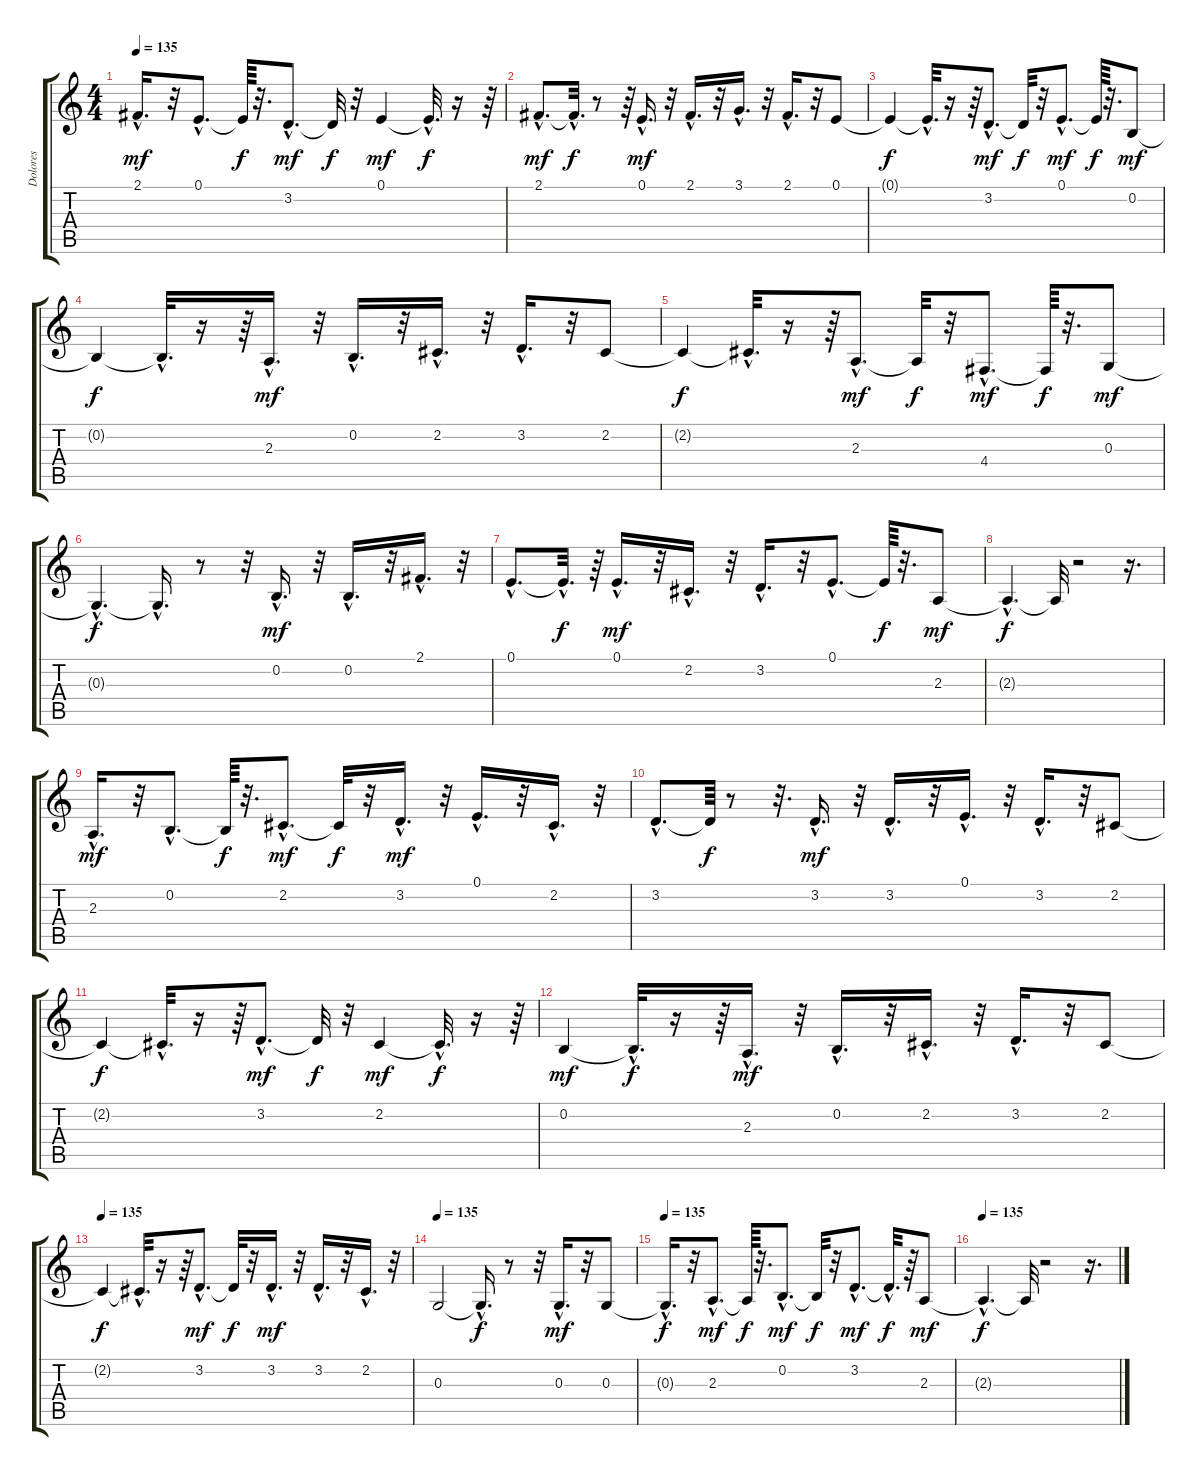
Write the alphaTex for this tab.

\track ("Dolores" "Dolores") {instrument panflute}
\staff {score tabs}
\tuning (E4 B3 G3 D3 A2 E2) {hide}
\ts (4 4)
\tempo 135
\clef g2
\ks c
2.1{hac}.16{d dy mf} r.32 0.1{hac}.8{d} 0.1{t}.64{dy f} r.32{d} 3.2{hac}.8{d dy mf} 3.2{t}.32{dy f} r.32 0.1.4{dy mf} 0.1{hac t}.32{d dy f} r.16 r.64 |
2.1{hac}.8{d dy mf} 2.1{hac t}.32{d dy f} r.8 r.64 0.1{hac}.16{d dy mf} r.32 2.1{hac}.16{d} r.32 3.1{hac}.16{d} r.32 2.1{hac}.16{d} r.32 0.1.8 |
0.1{t}.4{dy f} 0.1{hac t}.32{d} r.16 r.64 3.2{hac}.8{d dy mf} 3.2{t}.32{dy f} r.32 0.1{hac}.8{d dy mf} 0.1{t}.64{dy f} r.32{d} 0.2.8{dy mf} |
0.2{t}.4{dy f} 0.2{hac t}.32{d} r.16 r.64 2.3{hac}.16{d dy mf} r.32 0.2{hac}.16{d} r.32 2.2{hac}.16{d} r.32 3.2{hac}.16{d} r.32 2.2.8 |
2.2{t}.4{dy f} 2.2{hac t}.32{d} r.16 r.64 2.3{hac}.8{d dy mf} 2.3{t}.32{dy f} r.32 4.4{hac}.8{d dy mf} 4.4{t}.64{dy f} r.32{d} 0.3.8{dy mf} |
0.3{hac t}.4{d dy f} 0.3{hac t}.16{d} r.8 r.32 0.2{hac}.16{d dy mf} r.32 0.2{hac}.16{d} r.32 2.1{hac}.16{d} r.32 |
0.1{hac}.8{d} 0.1{hac t}.32{d dy f} r.64 0.1{hac}.16{d dy mf} r.32 2.2{hac}.16{d} r.32 3.2{hac}.16{d} r.32 0.1{hac}.8{d} 0.1{t}.64{dy f} r.32{d} 2.3.8{dy mf} |
2.3{hac t}.4{d dy f} 2.3{t}.32 r.2 r.16{d} |
2.3{hac}.16{d dy mf} r.32 0.2{hac}.8{d} 0.2{t}.64{dy f} r.32{d} 2.2{hac}.8{d dy mf} 2.2{t}.32{dy f} r.32 3.2{hac}.16{d dy mf} r.32 0.1{hac}.16{d} r.32 2.2{hac}.16{d} r.32 |
3.2{hac}.8{d} 3.2{t}.64{dy f} r.8 r.32{d} 3.2{hac}.16{d dy mf} r.32 3.2{hac}.16{d} r.32 0.1{hac}.16{d} r.32 3.2{hac}.16{d} r.32 2.2.8 |
2.2{t}.4{dy f} 2.2{hac t}.32{d} r.16 r.64 3.2{hac}.8{d dy mf} 3.2{t}.32{dy f} r.32 2.2.4{dy mf} 2.2{hac t}.32{d dy f} r.16 r.64 |
0.2.4{dy mf} 0.2{hac t}.32{d dy f} r.16 r.64 2.3{hac}.16{d dy mf} r.32 0.2{hac}.16{d} r.32 2.2{hac}.16{d} r.32 3.2{hac}.16{d} r.32 2.2.8 |
\tempo 135
2.2{t}.4{dy f} 2.2{hac t}.32{d} r.16 r.64 3.2{hac}.8{d dy mf} 3.2{t}.32{dy f} r.32 3.2{hac}.16{d dy mf} r.32 3.2{hac}.16{d} r.32 2.2{hac}.16{d} r.32 |
\tempo 135
0.3.2 0.3{hac t}.16{d dy f} r.8 r.32 0.3{hac}.16{d dy mf} r.32 0.3.8 |
\tempo 135
0.3{hac t}.16{d dy f} r.32 2.3{hac}.8{d dy mf} 2.3{t}.64{dy f} r.32{d} 0.2{hac}.8{d dy mf} 0.2{t}.32{dy f} r.32 3.2{hac}.8{d dy mf} 3.2{hac t}.32{d dy f} r.64 2.3.8{dy mf} |
\tempo 135
2.3{hac t}.4{d dy f} 2.3{t}.32 r.2 r.16{d}
